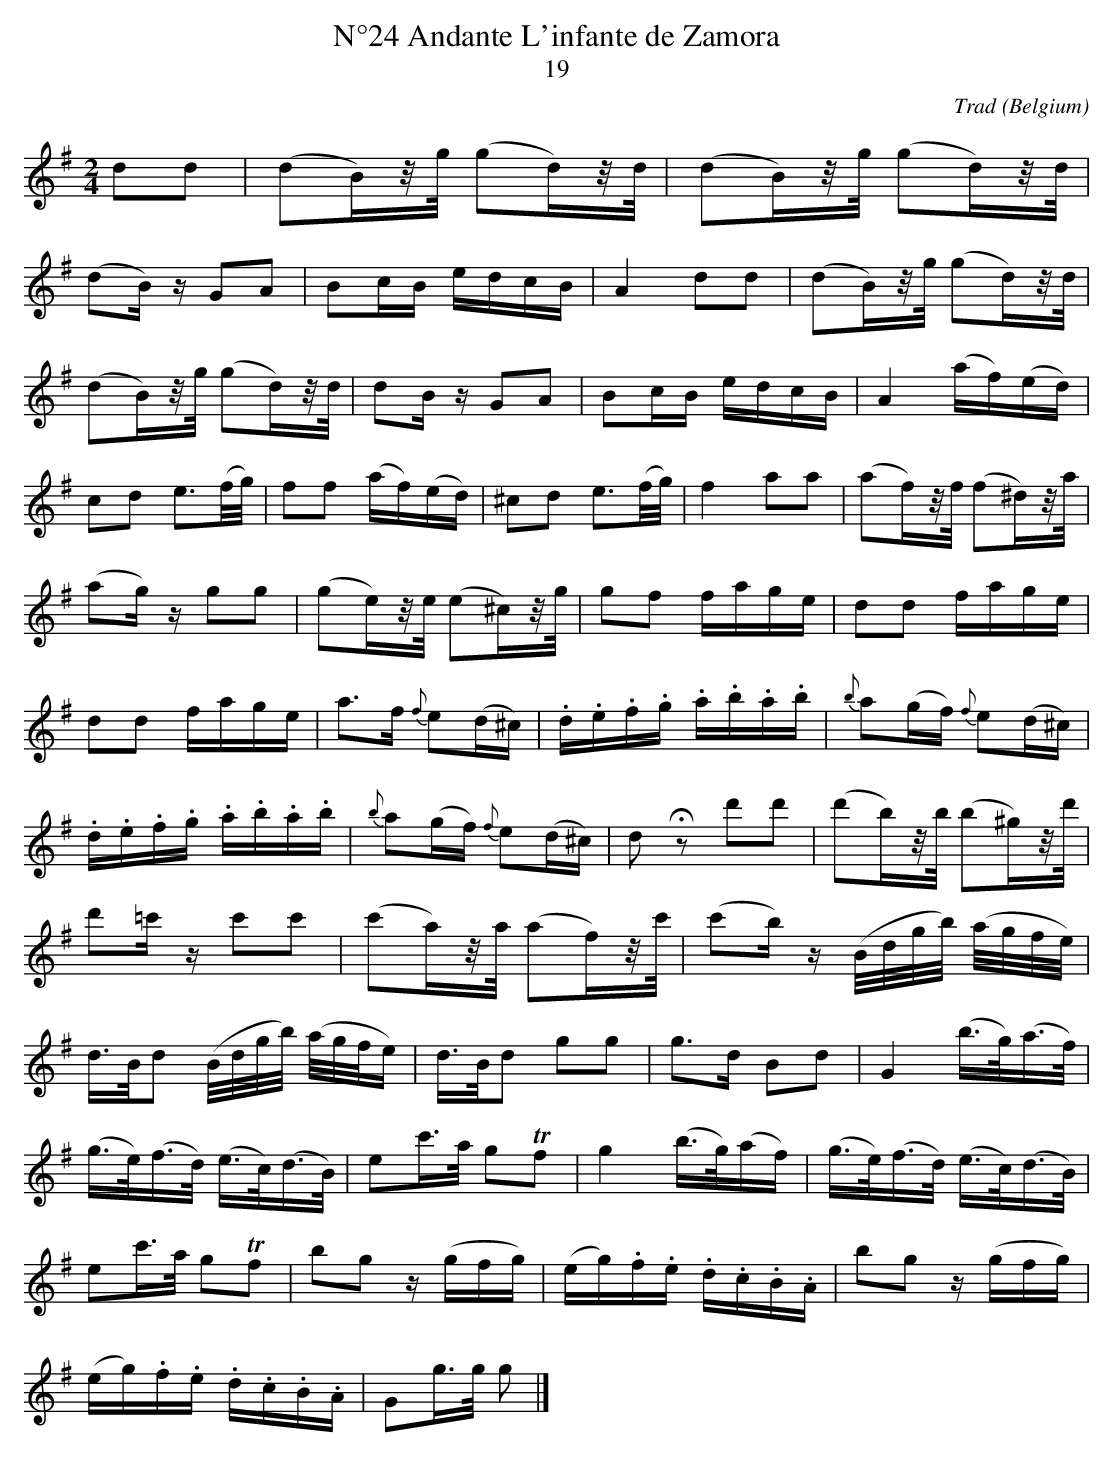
X:1
T:N°24 Andante L'infante de Zamora
T:19
C:Trad
O:Belgium
M:2/4
L:1/16
K:Gmaj
d2d2|(d2B)z/g/ (g2d)z/d/|(d2B)z/g/ (g2d)z/d/|
(d2B)z G2A2|B2cB edcB|A4 d2d2|(d2B)z/g/ (g2d)z/d/|
(d2B)z/g/ (g2d)z/d/|d2Bz G2A2|B2cB edcB|A4 (af)(ed)|
c2d2 e2>(fg/)|f2f2 (af)(ed)|^c2d2 e2>(fg/)|f4 a2a2|(a2f)z/f/ (f2^d)z/a/|
(a2g)z g2g2|(g2e)z/e/ (e2^c)z/g/|g2f2 fage|d2d2 fage|
d2d2 fage|a2>f2 {f}e2(d^c)|.d.e.f.g .a.b.a.b|{b}a2(gf) {f}e2(d^c)|
.d.e.f.g .a.b.a.b|{b}a2(gf) {f}e2(d^c)|d2!fermata!z2 d'2d'2|(d'2b)z/b/ (b2^g)z/d'/|
d'2=c'z c'2c'2|(c'2a)z/a/ (a2f)z/c'/|(c'2b)z (B/d/g/b/) (a/g/f/e/)|
d>Bd2 (B/d/g/b/) (a/g/f/e)|d>Bd2 g2g2|g2>d2 B2d2|G4 (b>g)(a>f)|
(g>e)(f>d) (e>c)(d>B)|e2c'>a g2!trill!f2|g4 (b>g)(af)|(g>e)(f>d) (e>c)(d>B)|
e2c'>a g2!trill!f2|b2g2 z(gfg)|(eg).f.e .d.c.B.A|b2g2 z(gfg)|
(eg).f.e .d.c.B.A|G2g>g g2|]
